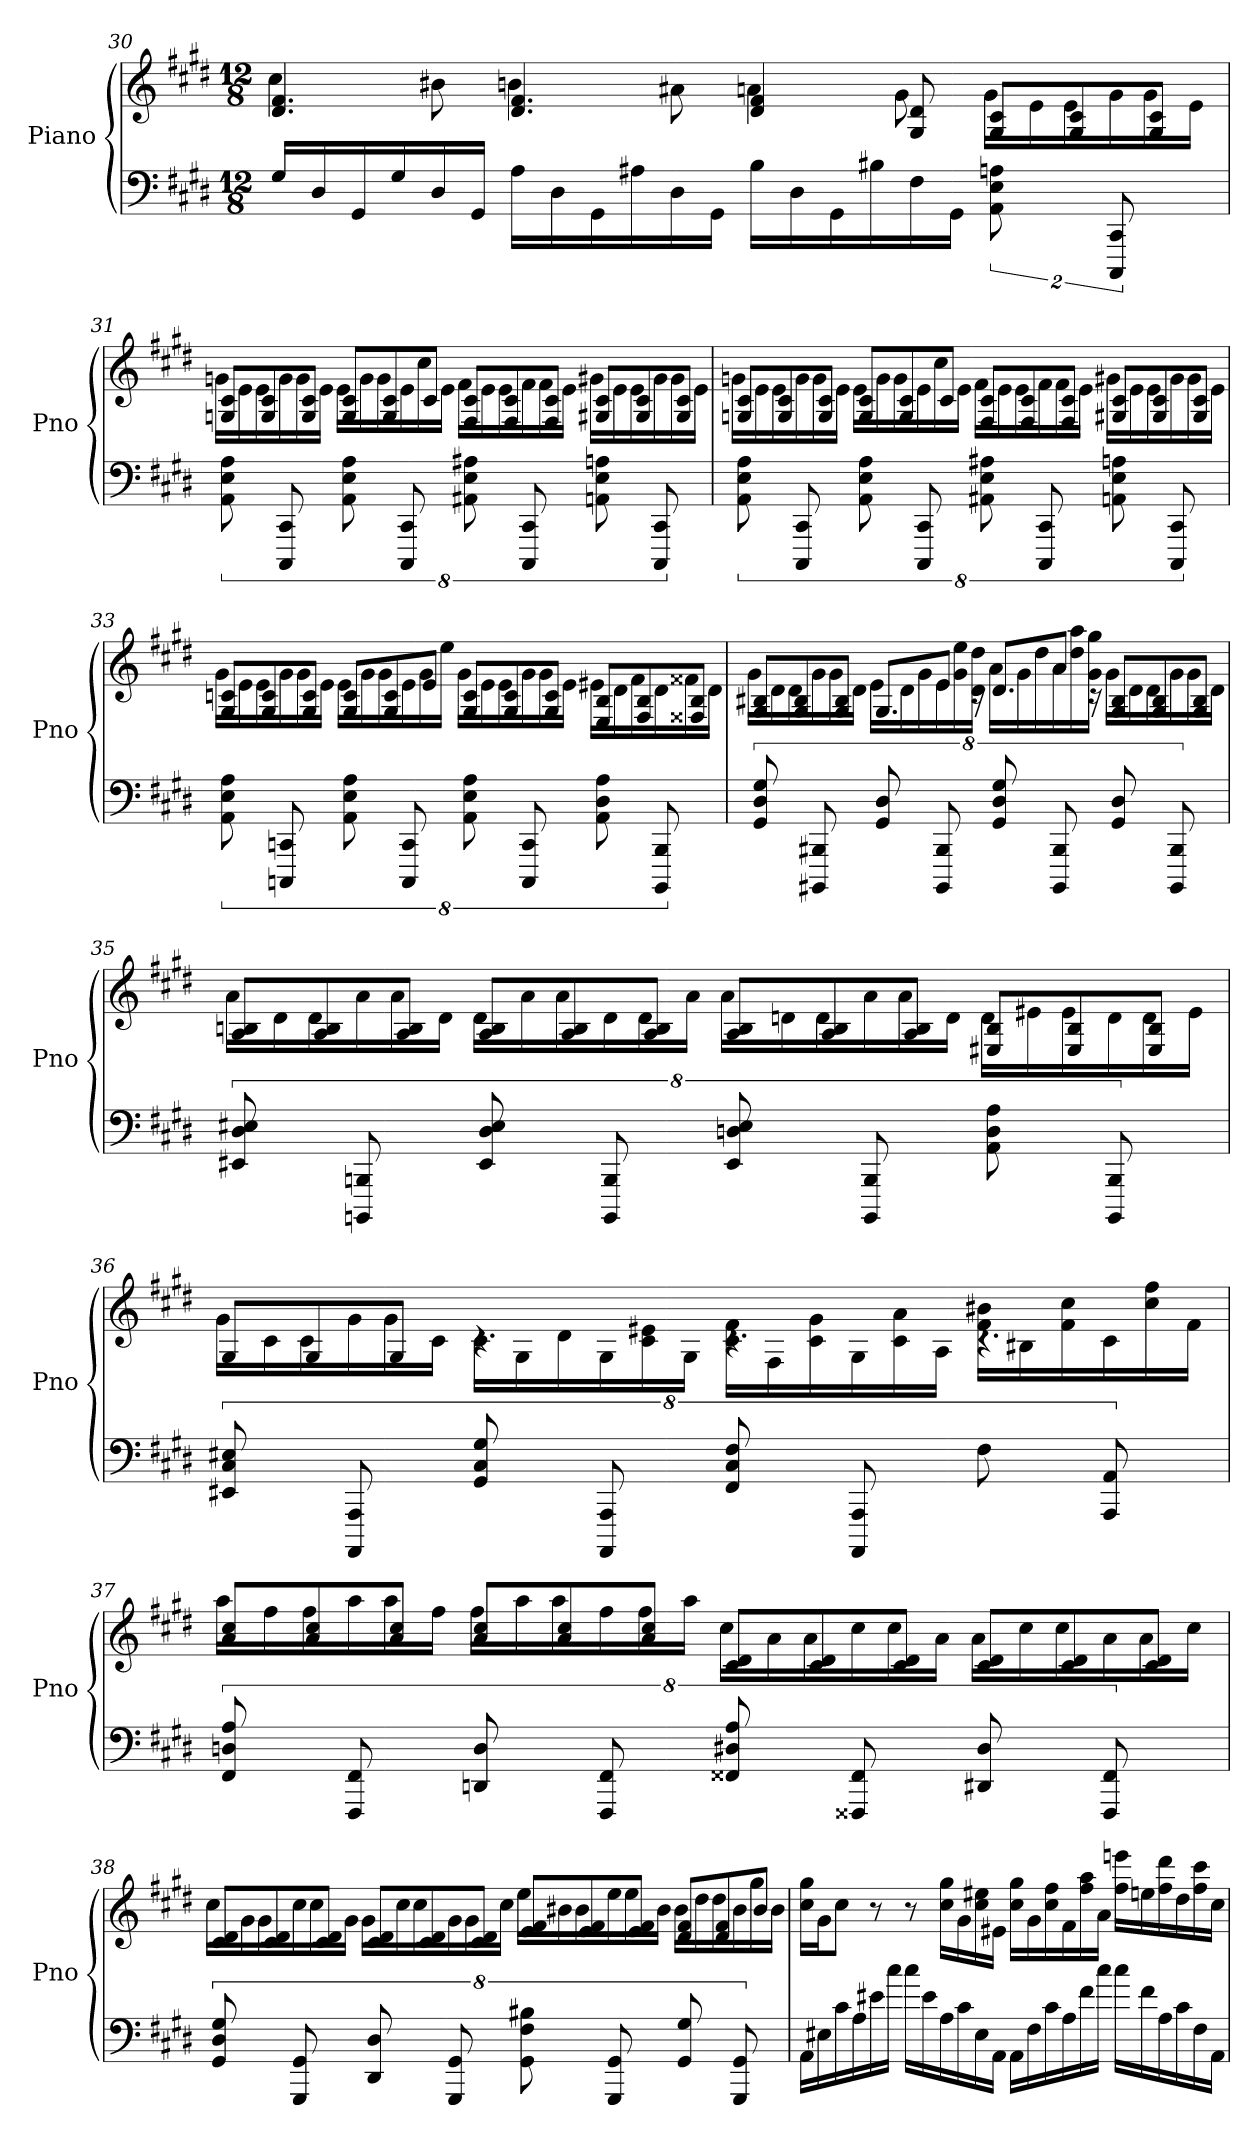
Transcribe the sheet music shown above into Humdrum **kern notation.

**kern	**kern
*part1	*part1
*staff2	*staff1
*I"Piano	*
*I'Pno	*
*clefF4	*clefG2
*k[f#c#g#d#]	*k[f#c#g#d#]
*c#:	*c#:
*M12/8	*M12/8
=30	=30
*	*^
16G#LL	4.d# 4.f#	4cc#
16D#	.	.
16GG#	.	.
16G#	.	.
16D#	.	8b#X
16GG#JJ	.	.
16ALL	4.d# 4.f#	4bn
16D#	.	.
16GG#	.	.
16A#X	.	.
16D#	.	8a#X
16GG#JJ	.	.
16BLL	4d# 4f#	4an
16D#	.	.
16GG#	.	.
16B#X	.	.
16F#	8G# 8d#	8g#
16GG#JJ	.	.
16%3AA 16%3E 16%3An	8G# 8c#L	16g#LL
.	.	16e
.	8G# 8c#	16e
16%3CCC# 16%3CC#	.	16g#
.	8G# 8c#J	16g#
.	.	16eJJ
=31	=31	=31
16%3AA 16%3E 16%3A	8Gn 8c#L	16gnLL
.	.	16e
.	8G 8c#	16e
16%3CCC# 16%3CC#	.	16g
.	8G 8c#J	16g
.	.	16eJJ
16%3AA 16%3E 16%3A	8G 8c#L	16eLL
.	.	16g
.	8G 8c#	16g
16%3CCC# 16%3CC#	.	16e
.	8c#J	16cc#
.	.	16eJJ
16%3AA#X 16%3E 16%3A#X	8F# 8c#L	16f#LL
.	.	16e
.	8F# 8c#	16e
16%3CCC# 16%3CC#	.	16f#
.	8F# 8c#J	16f#
.	.	16eJJ
16%3AAn 16%3E 16%3An	8G#X 8c#L	16g#XLL
.	.	16e
.	8G# 8c#	16e
16%3CCC# 16%3CC#	.	16g#
.	8G# 8c#J	16g#
.	.	16eJJ
=32	=32	=32
16%3AA 16%3E 16%3A	8Gn 8c#L	16gnLL
.	.	16e
.	8G 8c#	16e
16%3CCC# 16%3CC#	.	16g
.	8G 8c#J	16g
.	.	16eJJ
16%3AA 16%3E 16%3A	8G 8c#L	16eLL
.	.	16g
.	8G 8c#	16g
16%3CCC# 16%3CC#	.	16e
.	8c#J	16cc#
.	.	16eJJ
16%3AA#X 16%3E 16%3A#X	8F# 8c#L	16f#LL
.	.	16e
.	8F# 8c#	16e
16%3CCC# 16%3CC#	.	16f#
.	8F# 8c#J	16f#
.	.	16eJJ
16%3AAn 16%3E 16%3An	8G#X 8c#L	16g#XLL
.	.	16e
.	8G# 8c#	16e
16%3CCC# 16%3CC#	.	16g#
.	8G# 8c#J	16g#
.	.	16eJJ
=33	=33	=33
16%3AA 16%3E 16%3A	8G# 8cnL	16g#LL
.	.	16e
.	8G# 8c	16e
16%3CCCn 16%3CCn	.	16g#
.	8G# 8cJ	16g#
.	.	16eJJ
16%3AA 16%3E 16%3A	8G# 8cL	16eLL
.	.	16g#
.	8G# 8c	16g#
16%3CCC 16%3CC	.	16e
.	8eJ	16g#
.	.	16eeJJ
16%3AA 16%3E 16%3A	8G# 8cL	16g#LL
.	.	16e
.	8G# 8c	16e
16%3CCC 16%3CC	.	16g#
.	8G# 8cJ	16g#
.	.	16eJJ
16%3AA 16%3D# 16%3A	8E 8BL	16e#XLL
.	.	16d#
.	8F# 8B	16f#
16%3BBBB 16%3BBB	.	16d#
.	8F##X 8BJ	16f##X
.	.	16d#JJ
=34	=34	=34
16%3GG# 16%3D# 16%3G#	8G# 8B#XL	16g#LL
.	.	16d#
.	8G# 8B#	16d#
16%3BBBB#X 16%3BBB#X	.	16g#
.	8G# 8B#J	16g#
.	.	16d#JJ
16%3GG# 16%3D#	8.G#L	16eLL
.	.	16d#
.	.	16g#
16%3BBBB# 16%3BBB#	8eJ	16e
.	.	16g# 16ee
.	16rc	16d# 16dd#JJ
16%3GG# 16%3D# 16%3G#	8.d#L	16aLL
.	.	16g#
.	.	16dd#
16%3BBBB# 16%3BBB#	8aJ	16a
.	.	16dd# 16aa
.	16rc	16g# 16gg#JJ
16%3GG# 16%3D#	8G# 8B#L	16g#LL
.	.	16d#
.	8G# 8B#	16d#
16%3BBBB# 16%3BBB#	.	16g#
.	8G# 8B#J	16g#
.	.	16d#JJ
=35	=35	=35
16%3EE#X 16%3D# 16%3E#X	8A 8BnL	16aLL
.	.	16d#
.	8A 8B	16d#
16%3BBBBn 16%3BBBn	.	16a
.	8A 8BJ	16a
.	.	16d#JJ
16%3EE# 16%3D# 16%3E#	8A 8BL	16d#LL
.	.	16a
.	8A 8B	16a
16%3BBBB 16%3BBB	.	16d#
.	8A 8BJ	16d#
.	.	16aJJ
16%3EE# 16%3Dn 16%3E#	8A 8BL	16aLL
.	.	16dn
.	8A 8B	16d
16%3BBBB 16%3BBB	.	16a
.	8A 8BJ	16a
.	.	16dJJ
16%3AA 16%3D 16%3A	8E#X 8BL	16dLL
.	.	16e#X
.	8E# 8B	16e#
16%3BBBB 16%3BBB	.	16d
.	8E# 8BJ	16d
.	.	16e#JJ
=36	=36	=36
16%3EE#X 16%3C# 16%3E#X	8G#L	16g#LL
.	.	16c#
.	8G#	16c#
16%3AAAA 16%3AAA	.	16g#
.	8G#J	16g#
.	.	16c#JJ
16%3GG# 16%3C# 16%3G#	4.rc	16c#LL
.	.	16G#
.	.	16d#
16%3AAAA 16%3AAA	.	16G#
.	.	16c# 16e#X
.	.	16G#JJ
16%3FF# 16%3C# 16%3F#	4.rc	16c# 16f#LL
.	.	16F#
.	.	16c# 16g#
16%3AAAA 16%3AAA	.	16G#
.	.	16c# 16a
.	.	16AJJ
16%3F#	4.rc	16f# 16b#XLL
.	.	16B#X
.	.	16f# 16cc#
16%3AAA 16%3AA	.	16c#
.	.	16cc# 16ff#
.	.	16f#JJ
=37	=37	=37
16%3FF# 16%3Dn 16%3A	8a 8cc#L	16aaLL
.	.	16ff#
.	8a 8cc#	16ff#
16%3FFF# 16%3FF#	.	16aa
.	8a 8cc#J	16aa
.	.	16ff#JJ
16%3DDn 16%3D	8a 8cc#L	16ff#LL
.	.	16aa
.	8a 8cc#	16aa
16%3FFF# 16%3FF#	.	16ff#
.	8a 8cc#J	16ff#
.	.	16aaJJ
16%3FF##X 16%3D#X 16%3A	8c# 8d#L	16cc#LL
.	.	16a
.	8c# 8d#	16a
16%3FFF##X 16%3FF##	.	16cc#
.	8c# 8d#J	16cc#
.	.	16aJJ
16%3DD#X 16%3D#	8c# 8d#L	16aLL
.	.	16cc#
.	8c# 8d#	16cc#
16%3FFF## 16%3FF##	.	16a
.	8c# 8d#J	16a
.	.	16cc#JJ
=38	=38	=38
16%3GG# 16%3D# 16%3G#	8c# 8d#L	16cc#LL
.	.	16g#
.	8c# 8d#	16g#
16%3GGG# 16%3GG#	.	16cc#
.	8c# 8d#J	16cc#
.	.	16g#JJ
16%3DD# 16%3D#	8c# 8d#L	16g#LL
.	.	16cc#
.	8c# 8d#	16cc#
16%3GGG# 16%3GG#	.	16g#
.	8c# 8d#J	16g#
.	.	16cc#JJ
16%3GG# 16%3F# 16%3B#X	8e 8f#L	16eeLL
.	.	16b#X
.	8e 8f#	16b#
16%3GGG# 16%3GG#	.	16ee
.	8e 8f#J	16ee
.	.	16b#JJ
16%3GG# 16%3G#	8d# 8f#L	16b#LL
.	.	16dd#
.	8d# 8f#	16dd#
16%3GGG# 16%3GG#	.	16b#
.	8b#J	16gg#
.	.	16b#JJ
*	*v	*v
=39	=39
16AALL	16cc# 16gg#LL
16E#X	16g#J
16c#	8cc#J
16A	.
16e#X	8r
16cc#JJ	.
16cc#LL	8r
16e#	.
16A	16cc# 16gg#LL
16c#	16g#
16E#	16cc# 16ee#X
16AAJJ	16e#XJJ
16AALL	16cc# 16gg#LL
16F#	16g#
16c#	16cc# 16ff#
16A	16f#
16f#	16ff# 16aa
16cc#JJ	16aJJ
16cc#LL	16ff# 16eeenLL
16f#	16een
16A	16ff# 16ddd#
16c#	16dd#
16F#	16ff# 16ccc#
16AAJJ	16cc#JJ
=	=
*-	*-
